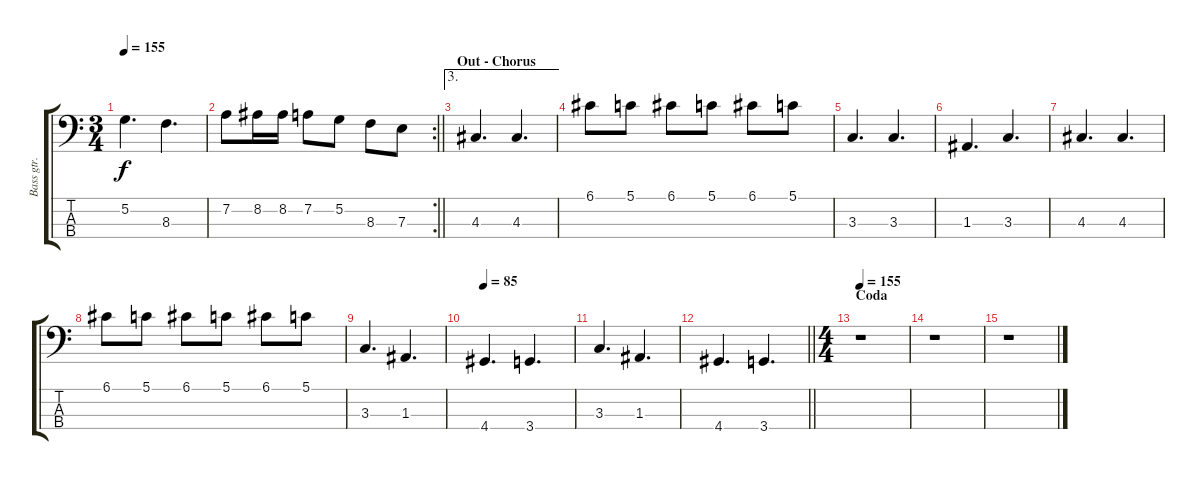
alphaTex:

\track ("Bass gtr." "Bass gtr.") {instrument electricbassfinger}
\staff {score tabs}
\tuning (G2 D2 A1 E1) {hide}
\ts (3 4)
\tempo 155
\clef f4
\ks c
5.2.4{d dy f} 8.3.4{d} |
\rc 2
\barLineRight lightlight
7.2.8 8.2.16 8.2.16 7.2.8 5.2.8 8.3.8 7.3.8 |
\ae 3
\section ("" "Out - Chorus")
4.3.4{d} 4.3.4{d} |
6.1.8 5.1.8 6.1.8 5.1.8 6.1.8 5.1.8 |
3.3.4{d} 3.3.4{d} |
1.3.4{d} 3.3.4{d} |
4.3.4{d} 4.3.4{d} |
6.1.8 5.1.8 6.1.8 5.1.8 6.1.8 5.1.8 |
3.3.4{d} 1.3.4{d} |
\tempo 85
4.4.4{d} 3.4.4{d} |
3.3.4{d} 1.3.4{d} |
\barLineRight lightlight
4.4.4{d} 3.4.4{d} |
\ts (4 4)
\section ("" "Coda")
\tempo 155
r.1 |
r.1 |
r.1
